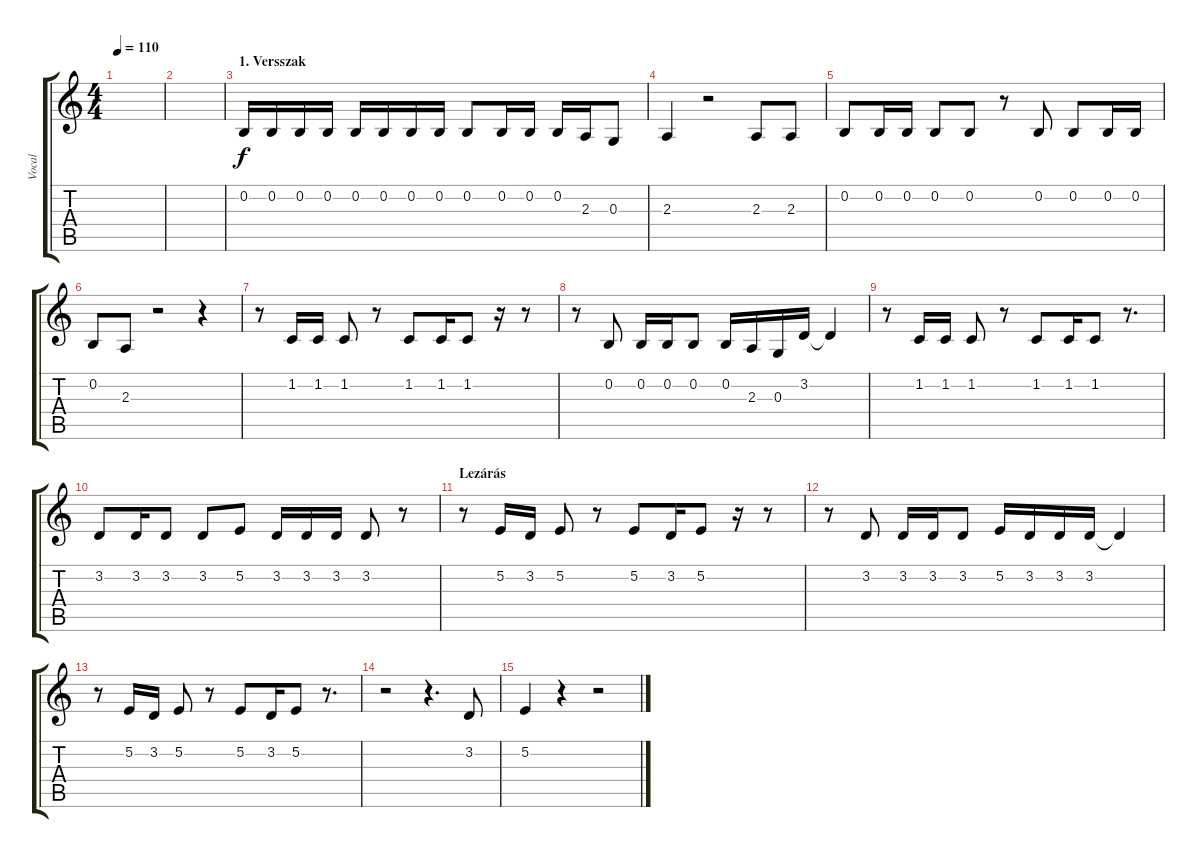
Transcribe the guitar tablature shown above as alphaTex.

\track ("Vocal" "Vocal") {instrument lead2sawtooth}
\staff {score tabs}
\tuning (E4 B3 G3 D3 A2 E2) {hide}
\ts (4 4)
\tempo 110
\clef g2
\ks c
|
|
\section ("" "1. Versszak")
0.2.16 0.2.16 0.2.16 0.2.16 0.2.16 0.2.16 0.2.16 0.2.16 0.2.8 0.2.16 0.2.16 0.2.16 2.3.16 0.3.8 |
2.3.4 r.2 2.3.8 2.3.8 |
0.2.8 0.2.16 0.2.16 0.2.8 0.2.8 r.8 0.2.8 0.2.8 0.2.16 0.2.16 |
0.2.8 2.3.8 r.2 r.4 |
r.8 1.2.16 1.2.16 1.2.8 r.8 1.2.8 1.2.16 1.2.8 r.16 r.8 |
r.8 0.2.8 0.2.16 0.2.16 0.2.8 0.2.16 2.3.16 0.3.16 3.2.16 3.2{t}.4 |
r.8 1.2.16 1.2.16 1.2.8 r.8 1.2.8 1.2.16 1.2.8 r.8{d} |
3.2.8 3.2.16 3.2.8 3.2.8 5.2.8 3.2.16 3.2.16 3.2.16 3.2.8 r.8 |
\section ("" "Lezárás")
r.8 5.2.16 3.2.16 5.2.8 r.8 5.2.8 3.2.16 5.2.8 r.16 r.8 |
r.8 3.2.8 3.2.16 3.2.16 3.2.8 5.2.16 3.2.16 3.2.16 3.2.16 3.2{t}.4 |
r.8 5.2.16 3.2.16 5.2.8 r.8 5.2.8 3.2.16 5.2.8 r.8{d} |
r.2 r.4{d} 3.2.8 |
5.2.4 r.4 r.2
